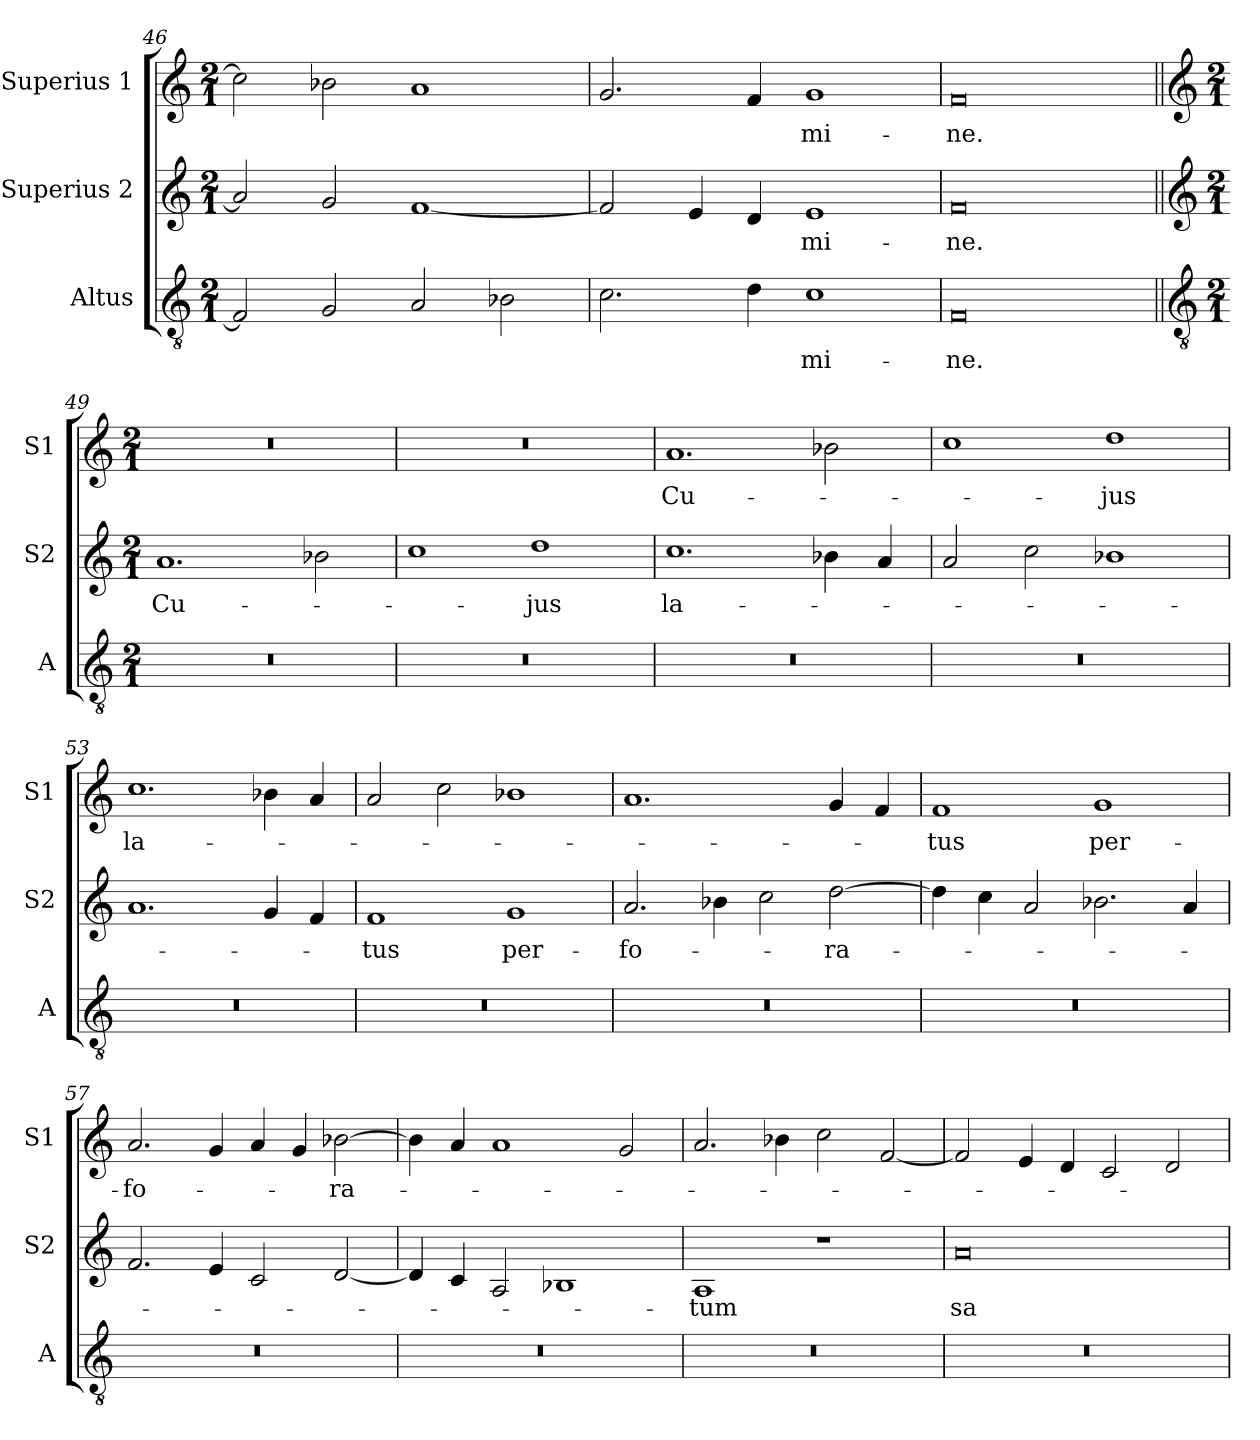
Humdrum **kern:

**kern	**text	**kern	**text	**kern	**text
*part3	*part3	*part2	*part2	*part1	*part1
*staff3	*staff3	*staff2	*staff2	*staff1	*staff1
*I"Altus	*	*I"Superius 2	*	*I"Superius 1	*
*I'A	*	*I'S2	*	*I'S1	*
*clefGv2	*	*clefG2	*	*clefG2	*
*k[]	*	*k[]	*	*k[]	*
*M2/1	*	*M2/1	*	*M2/1	*
=46	=46	=46	=46	=46	=46
2F/]	.	2a/]	.	2cc\]	.
2G/	.	2g/	.	2b-X\	.
2A/	.	[1f	.	1a	.
2B-X\	.	.	.	.	.
=47	=47	=47	=47	=47	=47
2.c\	.	2f/]	.	2.g/	.
.	.	4e/	.	.	.
4d\	.	4d/	.	4f/	.
1c	-mi-	1e	-mi-	1g	-mi-
=48	=48	=48	=48	=48	=48
0F/	-ne.	0f/	-ne.	0f/	-ne.
!!LO:LB:g=z
=49||	=49||	=49||	=49||	=49||	=49||
*clefGv2	*	*clefG2	*	*clefG2	*
*k[]	*	*k[]	*	*k[]	*
*M2/1	*	*M2/1	*	*M2/1	*
0r	.	1.a	Cu-	0r	.
.	.	2b-X\	.	.	.
=50	=50	=50	=50	=50	=50
0r	.	1cc	.	0r	.
.	.	1dd	-jus	.	.
=51	=51	=51	=51	=51	=51
0r	.	1.cc	la-	1.a	Cu-
.	.	4b-X\	.	2b-X\	.
.	.	4a/	.	.	.
=52	=52	=52	=52	=52	=52
0r	.	2a/	.	1cc	.
.	.	2cc\	.	.	.
.	.	1b-X	.	1dd	-jus
=53	=53	=53	=53	=53	=53
0r	.	1.a	.	1.cc	la-
.	.	4g/	.	4b-X\	.
.	.	4f/	.	4a/	.
=54	=54	=54	=54	=54	=54
0r	.	1f	-tus	2a/	.
.	.	.	.	2cc\	.
.	.	1g	per-	1b-X	.
=55	=55	=55	=55	=55	=55
0r	.	2.a/	-fo-	1.a	.
.	.	4b-X\	.	.	.
.	.	2cc\	.	.	.
.	.	[2dd\	-ra-	4g/	.
.	.	.	.	4f/	.
=56	=56	=56	=56	=56	=56
0r	.	4dd\]	.	1f	-tus
.	.	4cc\	.	.	.
.	.	2a/	.	.	.
.	.	2.b-X\	.	1g	per-
.	.	4a/	.	.	.
=57	=57	=57	=57	=57	=57
0r	.	2.f/	.	2.a/	-fo-
.	.	4e/	.	4g/	.
.	.	2c/	.	4a/	.
.	.	.	.	4g/	.
.	.	[2d/	.	[2b-X\	-ra-
=58	=58	=58	=58	=58	=58
0r	.	4d/]	.	4b-\]	.
.	.	4c/	.	4a/	.
.	.	2A/	.	1a	.
.	.	1B-X	.	.	.
.	.	.	.	2g/	.
=59	=59	=59	=59	=59	=59
0r	.	1A	-tum	2.a/	.
.	.	.	.	4b-X\	.
.	.	1r	.	2cc\	.
.	.	.	.	[2f/	.
=60	=60	=60	=60	=60	=60
0r	.	0a	sa-	2f/]	.
.	.	.	.	4e/	.
.	.	.	.	4d/	.
.	.	.	.	2c/	.
.	.	.	.	2d/	.
=	=	=	=	=	=
*-	*-	*-	*-	*-	*-
